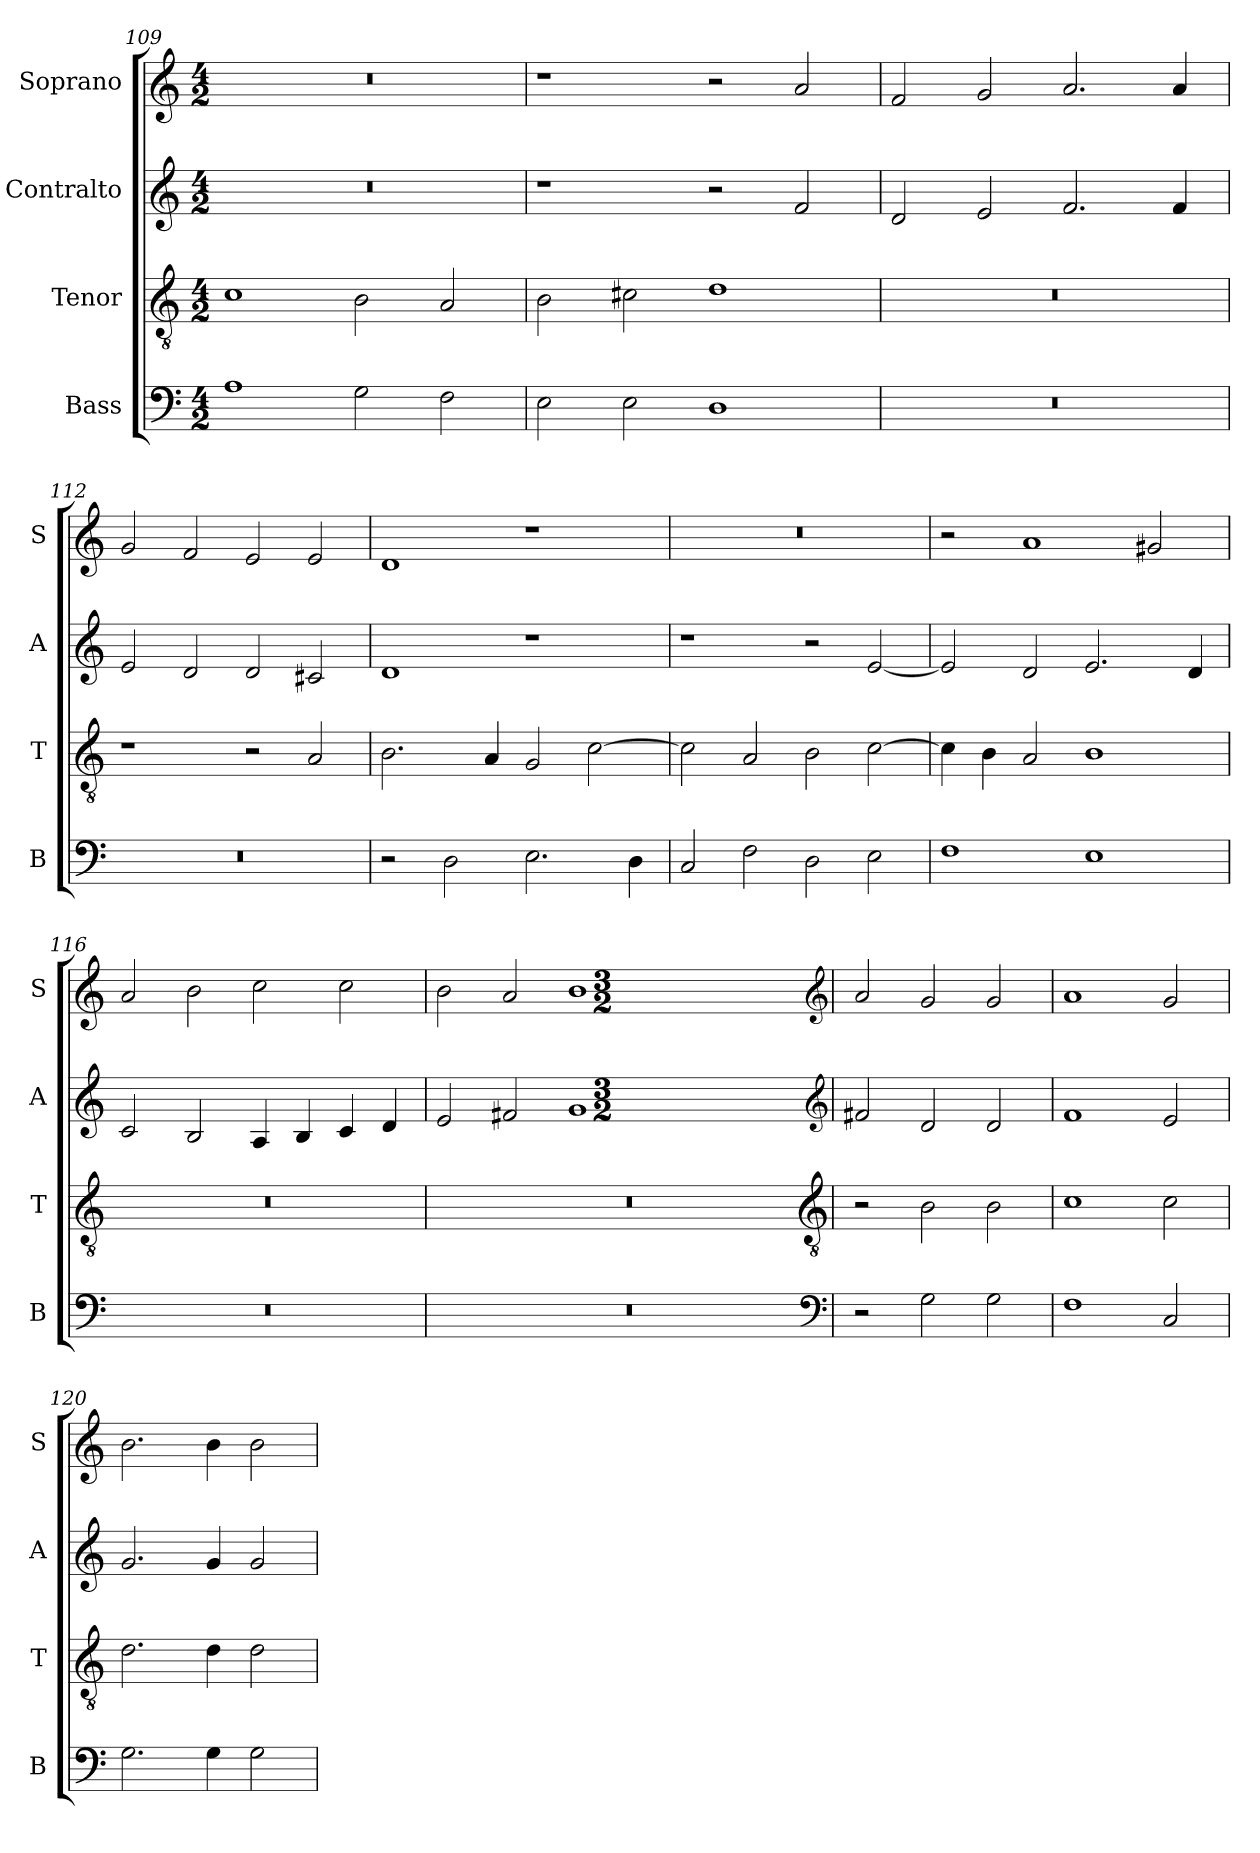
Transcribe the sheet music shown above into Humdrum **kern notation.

**kern	**kern	**kern	**kern
*part4	*part3	*part2	*part1
*staff4	*staff3	*staff2	*staff1
*I"Bass	*I"Tenor	*I"Contralto	*I"Soprano
*I'B	*I'T	*I'A	*I'S
*clefF4	*clefGv2	*clefG2	*clefG2
*k[]	*k[]	*k[]	*k[]
*G:mix	*G:mix	*G:mix	*G:mix
*M4/2	*M4/2	*M4/2	*M4/2
=109	=109	=109	=109
1A	1c	0r	0r
2G	2B	.	.
2F	2A	.	.
=110	=110	=110	=110
2E	2B	1r	1r
2E	2c#X	.	.
1D	1d	2r	2r
.	.	2f	2a
=111	=111	=111	=111
0r	0r	2d	2f
.	.	2e	2g
.	.	2.f	2.a
.	.	4f	4a
=112	=112	=112	=112
0r	1r	2e	2g
.	.	2d	2f
.	2r	2d	2e
.	2A	2c#X	2e
=113	=113	=113	=113
2r	2.B	1d	1d
2D	.	.	.
.	4A	.	.
2.E	2G	1r	1r
.	[2c	.	.
4D	.	.	.
=114	=114	=114	=114
2C	2c]	1r	0r
2F	2A	.	.
2D	2B	2r	.
2E	[2c	[2e	.
=115	=115	=115	=115
1F	4c]	2e]	2r
.	4B	.	.
.	2A	2d	1a
1E	1B	2.e	.
.	.	.	2g#X
.	.	4d	.
=116	=116	=116	=116
0r	0r	2c	2a
.	.	2B	2b
.	.	4A	2cc
.	.	4B	.
.	.	4c	2cc
.	.	4d	.
=117	=117	=117	=117
0r	0r	2e	2b
.	.	2f#X	2a
.	.	1g	1b
*clefF4	*clefGv2	*clefG2	*clefG2
*k[]	*k[]	*k[]	*k[]
*G:mix	*G:mix	*G:mix	*G:mix
*M3/2	*M3/2	*M3/2	*M3/2
=118	=118	=118	=118
2r	2r	2f#X	2a
2G	2B	2d	2g
2G	2B	2d	2g
=119	=119	=119	=119
1F	1c	1f	1a
2C	2c	2e	2g
=120	=120	=120	=120
2.G	2.d	2.g	2.b
4G	4d	4g	4b
2G	2d	2g	2b
=	=	=	=
*-	*-	*-	*-
